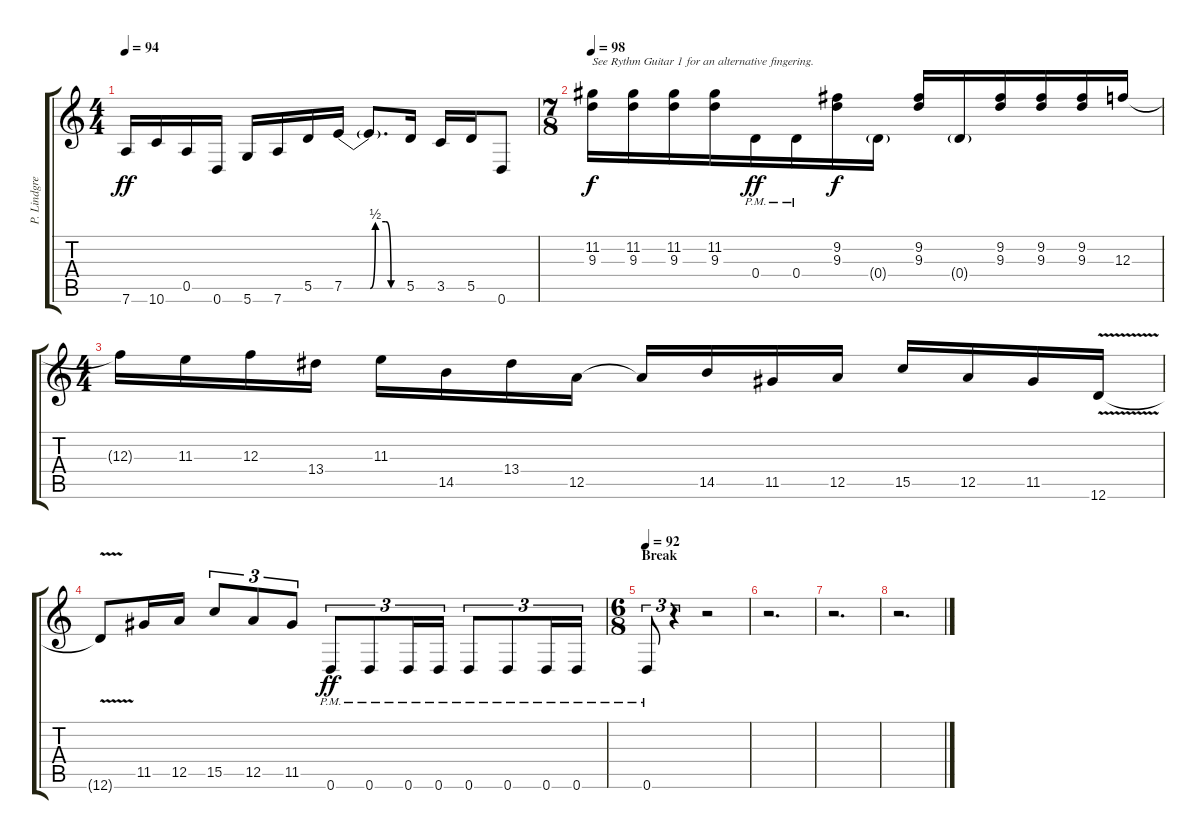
\track ("P. Lindgren" "P. Lindgre") {instrument distortionguitar}
\staff {score tabs}
\tuning (E4 A3 F3 D3 A2 D2) {hide}
\ts (4 4)
\tempo 94
\clef g2
\ks c
7.6.16{dy ff} 10.6.16 0.5.16 0.6.16 5.6.16 7.6.16 5.5.16 7.5{be (custom 0 0 25 0 30 2 40 2 45 0 60 0)}.16 7.5{t}.8{d} 5.5.16 3.5.16 5.5.16 0.6.8 |
\ts (7 8)
\tempo 98
(11.2 9.3).16{txt "See Rythm Guitar 1 for an alternative fingering." dy f} (11.2 9.3).16 (11.2 9.3).16 (11.2 9.3).16 0.4{pm}.16{dy ff} 0.4{pm}.16 (9.2 9.3).16{dy f} 0.4{g}.16 (9.2 9.3).16 0.4{g}.16 (9.2 9.3).16 (9.2 9.3).16 (9.2 9.3).16 12.3.16 |
\ts (4 4)
12.3{t}.16 11.3.16 12.3.16 13.4.16 11.3.16 14.5.16 13.4.16 12.5.16 12.5{t}.16 14.5.16 11.5.16 12.5.16 15.5.16 12.5.16 11.5.16 12.6{v}.16 |
12.6{t}.8 11.5.16 12.5.16 15.5.8{tu (3 2)} 12.5.8{tu (3 2)} 11.5.8{tu (3 2)} 0.6{pm}.8{tu (3 2) dy ff} 0.6{pm}.8{tu (3 2)} 0.6{pm}.16{tu (3 2)} 0.6{pm}.16{tu (3 2)} 0.6{pm}.8{tu (3 2)} 0.6{pm}.8{tu (3 2)} 0.6{pm}.16{tu (3 2)} 0.6{pm}.16{tu (3 2)} |
\ts (6 8)
\section ("" "Break")
\tempo 92
0.6{pm}.8{tu (3 2)} r.4{tu (3 2)} r.2 |
r.2{d} |
r.2{d} |
r.2{d}
